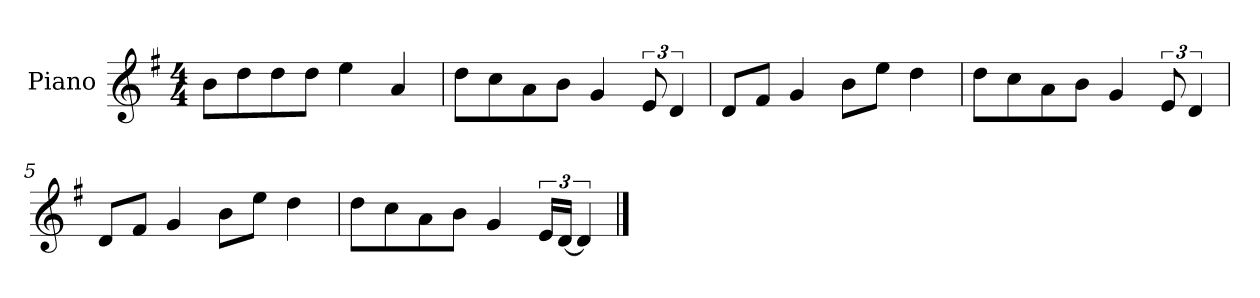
**kern
*part1
*staff1
*I"Piano
*I'P-no
*clefG2
*k[f#]
*M4/4
*MM91
=1
8b\L
8dd\
8dd\
8dd\J
4ee\
4a/
=2
8dd\L
8cc\
8a\
8b\J
4g/
12e/
6d/
=3
8d/L
8f#/J
4g/
8b\L
8ee\J
4dd\
=4
8dd\L
8cc\
8a\
8b\J
4g/
12e/
6d/
=5
8d/L
8f#/J
4g/
8b\L
8ee\J
4dd\
!!LO:LB:g=z
=6
8dd\L
8cc\
8a\
8b\J
4g/
24e/LL
[24d/JJ
6d/]
==
*-
